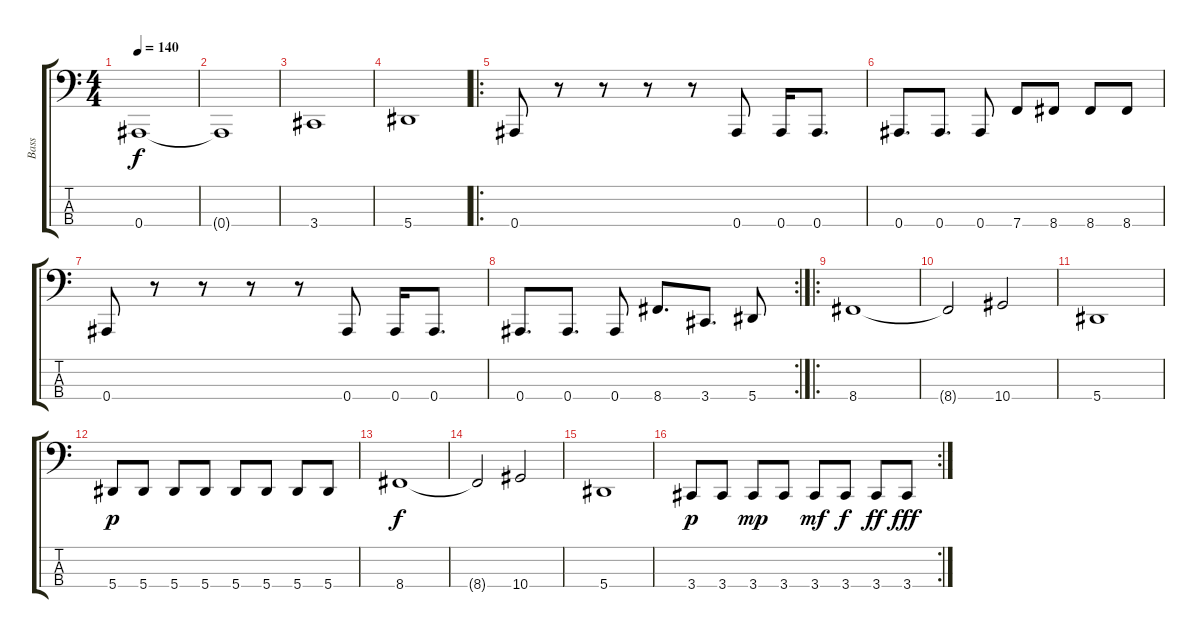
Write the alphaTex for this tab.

\track ("Bass" "Bass") {instrument electricbasspick}
\staff {score tabs}
\tuning (Eb2 Bb1 F1 Bb0) {hide}
\ts (4 4)
\tempo 140
\clef f4
\ks c
0.4.1{dy f} |
0.4{t}.1 |
3.4.1 |
5.4.1 |
\ro
0.4.8 r.8 r.8 r.8 r.8 0.4.8 0.4.16 0.4.8{d} |
0.4.8{d} 0.4.8{d} 0.4.8 7.4.8 8.4.8 8.4.8 8.4.8 |
0.4.8 r.8 r.8 r.8 r.8 0.4.8 0.4.16 0.4.8{d} |
\rc 2
0.4.8{d} 0.4.8{d} 0.4.8 8.4.8{d} 3.4.8{d} 5.4.8 |
\ro
8.4.1 |
8.4{t}.2 10.4.2 |
5.4.1 |
5.4.8{dy p} 5.4.8 5.4.8 5.4.8 5.4.8 5.4.8 5.4.8 5.4.8 |
8.4.1{dy f} |
8.4{t}.2 10.4.2 |
5.4.1 |
\rc 2
3.4.8{dy p} 3.4.8 3.4.8{dy mp} 3.4.8 3.4.8{dy mf} 3.4.8{dy f} 3.4.8{dy ff} 3.4.8{dy fff}
